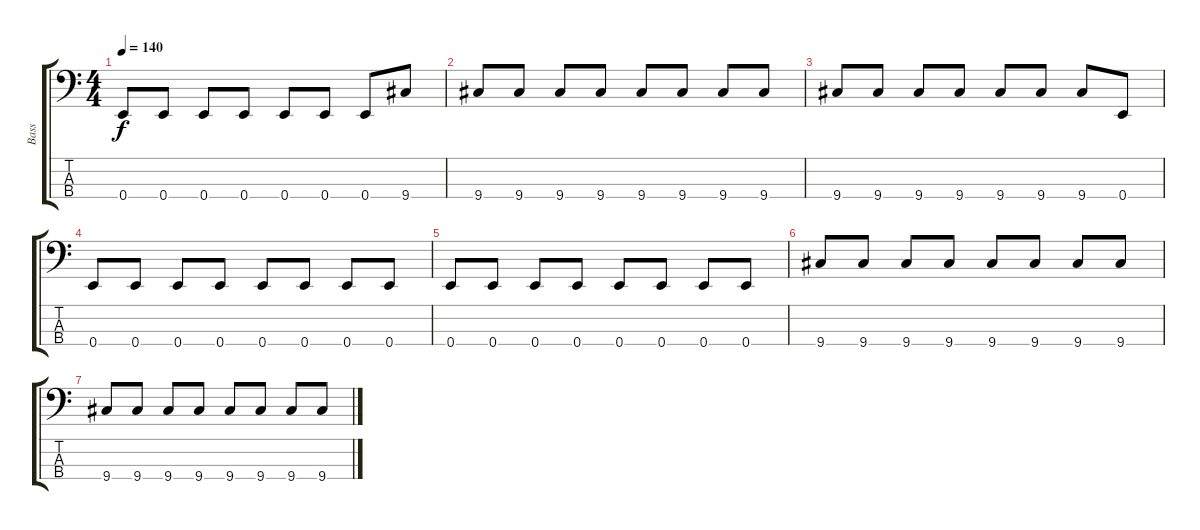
\track ("Bass" "Bass") {instrument acousticbass}
\staff {score tabs}
\tuning (G2 D2 A1 E1) {hide}
\ts (4 4)
\tempo 140
\clef f4
\ks c
0.4.8{dy f} 0.4.8 0.4.8 0.4.8 0.4.8 0.4.8 0.4.8 9.4.8 |
9.4.8 9.4.8 9.4.8 9.4.8 9.4.8 9.4.8 9.4.8 9.4.8 |
9.4.8 9.4.8 9.4.8 9.4.8 9.4.8 9.4.8 9.4.8 0.4.8 |
0.4.8 0.4.8 0.4.8 0.4.8 0.4.8 0.4.8 0.4.8 0.4.8 |
0.4.8 0.4.8 0.4.8 0.4.8 0.4.8 0.4.8 0.4.8 0.4.8 |
9.4.8 9.4.8 9.4.8 9.4.8 9.4.8 9.4.8 9.4.8 9.4.8 |
9.4.8 9.4.8 9.4.8 9.4.8 9.4.8 9.4.8 9.4.8 9.4.8
